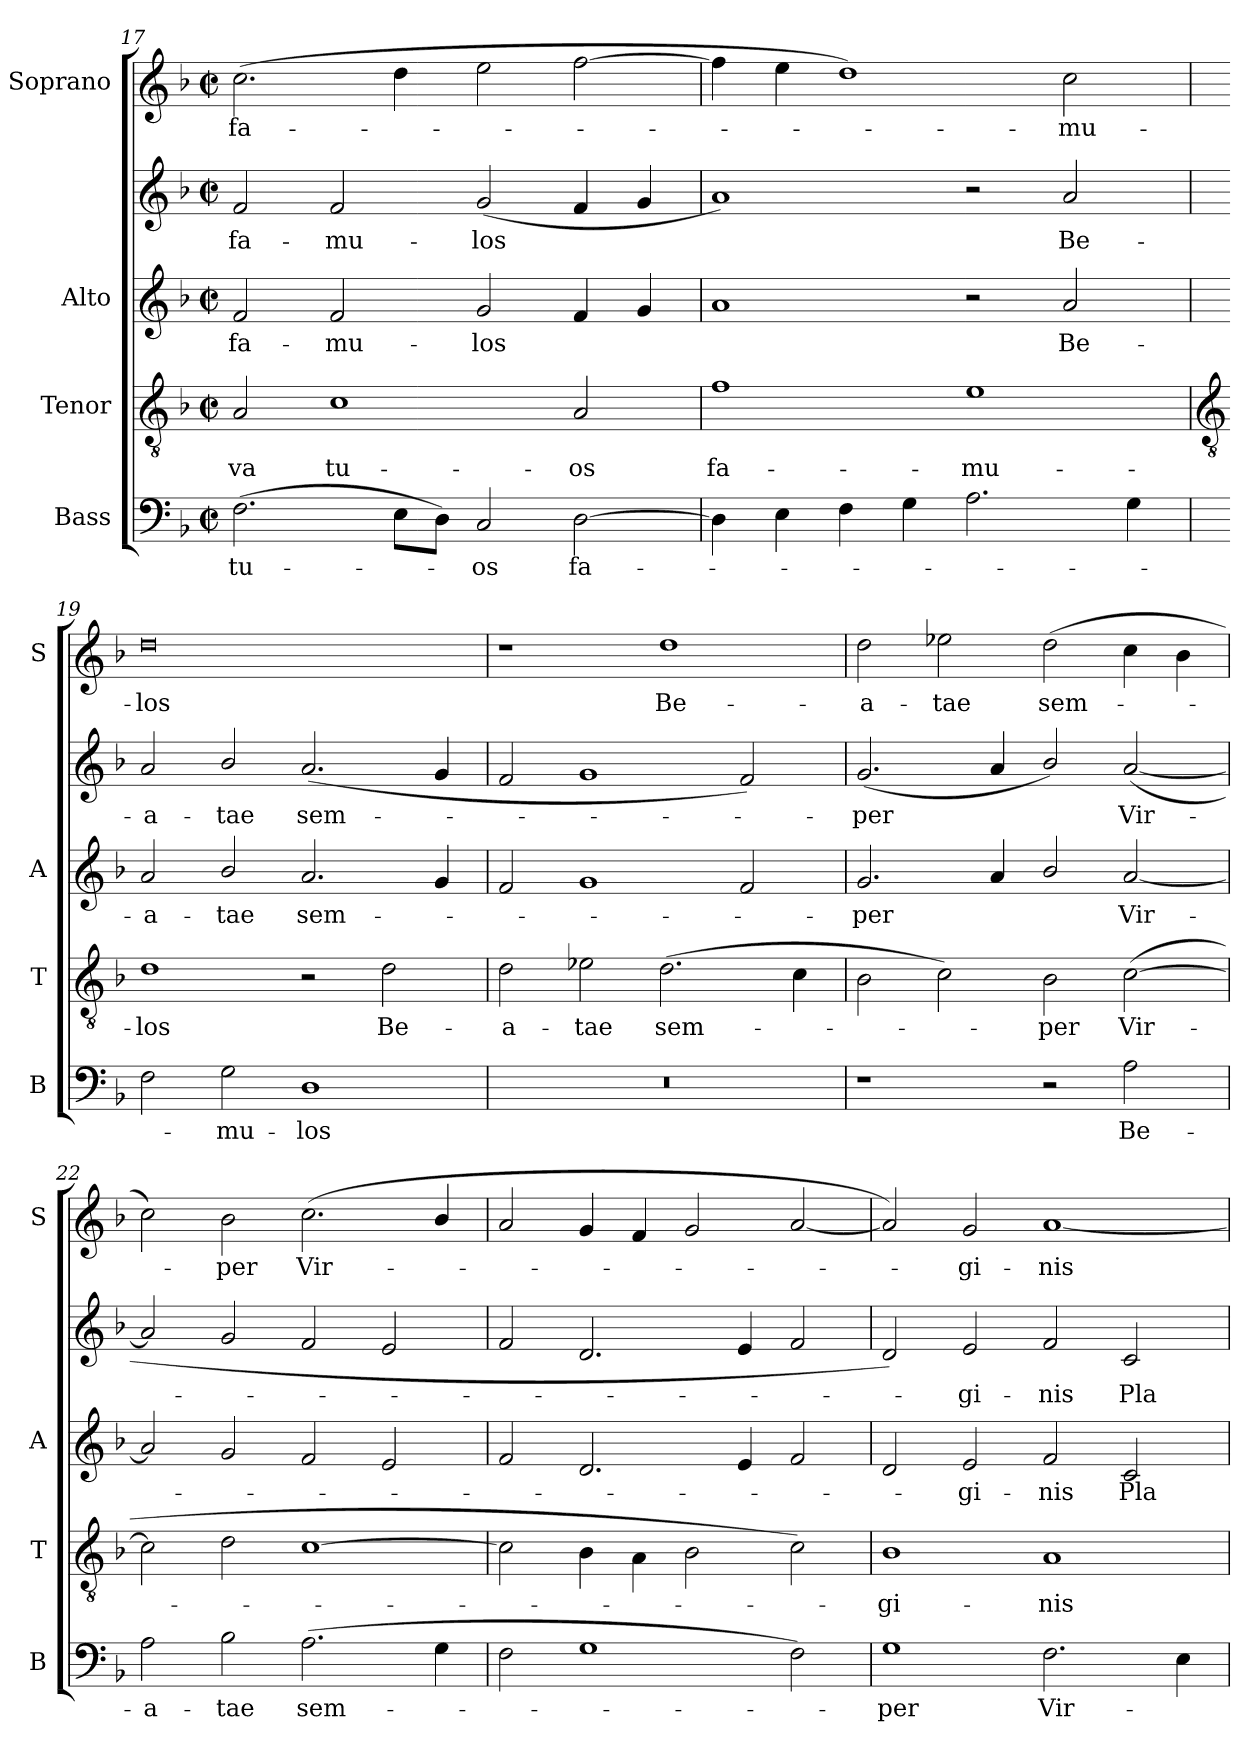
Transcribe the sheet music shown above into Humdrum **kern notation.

**kern	**text	**kern	**text	**kern	**text	**kern	**text	**kern	**text
*part4	*part4	*part3	*part3	*part2	*part2	*part2	*part2	*part1	*part1
*staff5	*staff5	*staff4	*staff4	*staff3	*staff3	*staff2	*staff2	*staff1	*staff1
*I"Bass	*	*I"Tenor	*	*I"Alto	*	*	*	*I"Soprano	*
*I'B	*	*I'T	*	*I'A	*	*	*	*I'S	*
*clefF4	*	*clefGv2	*	*	*	*clefG2	*	*clefG2	*
*k[b-]	*	*k[b-]	*	*k[b-]	*	*k[b-]	*	*k[b-]	*
*F:	*	*F:	*	*F:	*	*F:	*	*F:	*
*M4/2	*	*M4/2	*	*M4/2	*	*M4/2	*	*M4/2	*
*met(c|)	*	*met(c|)	*	*met(c|)	*	*met(c|)	*	*met(c|)	*
=17	=17	=17	=17	=17	=17	=17	=17	=17	=17
!	!LO:LY:b	!	!LO:LY:b	!	!LO:LY:b	!	!LO:LY:b	!	!LO:LY:b
(>2.F	tu-	2A	-va	2f	fa-	2f	fa-	(>2.cc	fa-
!	!	!	!LO:LY:b	!	!LO:LY:b	!	!LO:LY:b	!	!
.	.	1c	tu-	2f	-mu-	2f	-mu-	.	.
8EL	.	.	.	.	.	.	.	4dd	.
8DJ)	.	.	.	.	.	.	.	.	.
!	!LO:LY:b	!	!	!	!LO:LY:b	!	!LO:LY:b	!	!
2C	os	.	.	2g	-los	(<2g	-los	2ee	.
!	!LO:LY:b	!	!LO:LY:b	!	!	!	!	!	!
[2D	fa-	2A	-os	4f	.	4f	.	[2ff	.
.	.	.	.	4g	.	4g	.	.	.
=18	=18	=18	=18	=18	=18	=18	=18	=18	=18
!	!	!	!LO:LY:b	!	!	!	!	!	!
4D]	.	1f	fa-	1a	.	1a)	.	4ff]	.
4E	.	.	.	.	.	.	.	4ee	.
4F	.	.	.	.	.	.	.	1dd)	.
4G	.	.	.	.	.	.	.	.	.
!	!	!	!LO:LY:b	!	!	!	!	!	!
2.A	.	1e	-mu-	2r	.	2r	.	.	.
!	!	!	!	!	!LO:LY:b	!	!LO:LY:b	!	!LO:LY:b
.	.	.	.	2a	Be-	2a	Be-	2cc	mu-
4G	.	.	.	.	.	.	.	.	.
!!LO:LB:g=z
=19	=19	=19	=19	=19	=19	=19	=19	=19	=19
*	*	*clefGv2	*	*	*	*	*	*	*
!	!	!	!LO:LY:b	!	!LO:LY:b	!	!LO:LY:b	!	!LO:LY:b
2F	.	1d	-los	2a	-a-	2a	-a-	0dd	-los
!	!LO:LY:b	!	!	!	!LO:LY:b	!	!LO:LY:b	!	!
2G	mu-	.	.	2b-/	-tae	2b-/	-tae	.	.
!	!LO:LY:b	!	!	!	!LO:LY:b	!	!LO:LY:b	!	!
1D	-los	2r	.	2.a	sem-	(<2.a	sem-	.	.
!	!	!	!LO:LY:b	!	!	!	!	!	!
.	.	2d	Be-	.	.	.	.	.	.
.	.	.	.	4g	.	4g	.	.	.
=20	=20	=20	=20	=20	=20	=20	=20	=20	=20
!	!	!	!LO:LY:b	!	!	!	!	!	!
0r	.	2d	-a-	2f	.	2f	.	1r	.
!	!	!	!LO:LY:b	!	!	!	!	!	!
.	.	2e-X	-tae	1g	.	1g	.	.	.
!	!	!	!LO:LY:b	!	!	!	!	!	!LO:LY:b
.	.	(>2.d	sem-	.	.	.	.	1dd	Be-
.	.	.	.	2f	.	2f)	.	.	.
.	.	4c	.	.	.	.	.	.	.
=21	=21	=21	=21	=21	=21	=21	=21	=21	=21
!	!	!	!	!	!LO:LY:b	!	!LO:LY:b	!	!LO:LY:b
1r	.	2B-	.	2.g	per	(<2.g	per	2dd	-a-
!	!	!	!	!	!	!	!	!	!LO:LY:b
.	.	2c)	.	.	.	.	.	2ee-X	-tae
.	.	.	.	4a	.	4a	.	.	.
!	!	!	!LO:LY:b	!	!	!	!	!	!LO:LY:b
2r	.	2B-	per	2b-/	.	2b-/)	.	(>2dd	sem-
!	!LO:LY:b	!	!LO:LY:b	!	!LO:LY:b	!	!LO:LY:b	!	!
2A	Be-	(>[2c	Vir-	[2a	Vir-	(<[2a	Vir-	4cc	.
.	.	.	.	.	.	.	.	4b-	.
=22	=22	=22	=22	=22	=22	=22	=22	=22	=22
!	!LO:LY:b	!	!	!	!	!	!	!	!
2A	-a-	2c]	.	2a]	.	2a]	.	2cc)	.
!	!LO:LY:b	!	!	!	!	!	!	!	!LO:LY:b
2B-	-tae	2d	.	2g	.	2g	.	2b-	per
!	!LO:LY:b	!	!	!	!	!	!	!	!LO:LY:b
(>2.A	sem-	[1c	.	2f	.	2f	.	(<2.cc	Vir-
.	.	.	.	2e	.	2e	.	.	.
4G	.	.	.	.	.	.	.	4b-/	.
=23	=23	=23	=23	=23	=23	=23	=23	=23	=23
2F	.	2c]	.	2f	.	2f	.	2a	.
1G	.	4B-	.	2.d	.	2.d	.	4g	.
.	.	4A\	.	.	.	.	.	4f	.
.	.	2B-	.	.	.	.	.	2g	.
.	.	.	.	4e	.	4e	.	.	.
2F)	.	2c)	.	2f	.	2f	.	[2a	.
=24	=24	=24	=24	=24	=24	=24	=24	=24	=24
!	!LO:LY:b	!	!LO:LY:b	!	!	!	!	!	!
1G	per	1B-	gi-	2d	.	2d)	.	2a])	.
!	!	!	!	!	!LO:LY:b	!	!LO:LY:b	!	!LO:LY:b
.	.	.	.	2e	gi-	2e	gi-	2g	gi-
!	!LO:LY:b	!	!LO:LY:b	!	!LO:LY:b	!	!LO:LY:b	!	!LO:LY:b
2.F	Vir-	1A	-nis	2f	-nis	2f	-nis	[1a	-nis
!	!	!	!	!	!LO:LY:b	!	!LO:LY:b	!	!
.	.	.	.	2c	Pla-	2c	Pla-	.	.
4E	.	.	.	.	.	.	.	.	.
=	=	=	=	=	=	=	=	=	=
*-	*-	*-	*-	*-	*-	*-	*-	*-	*-
